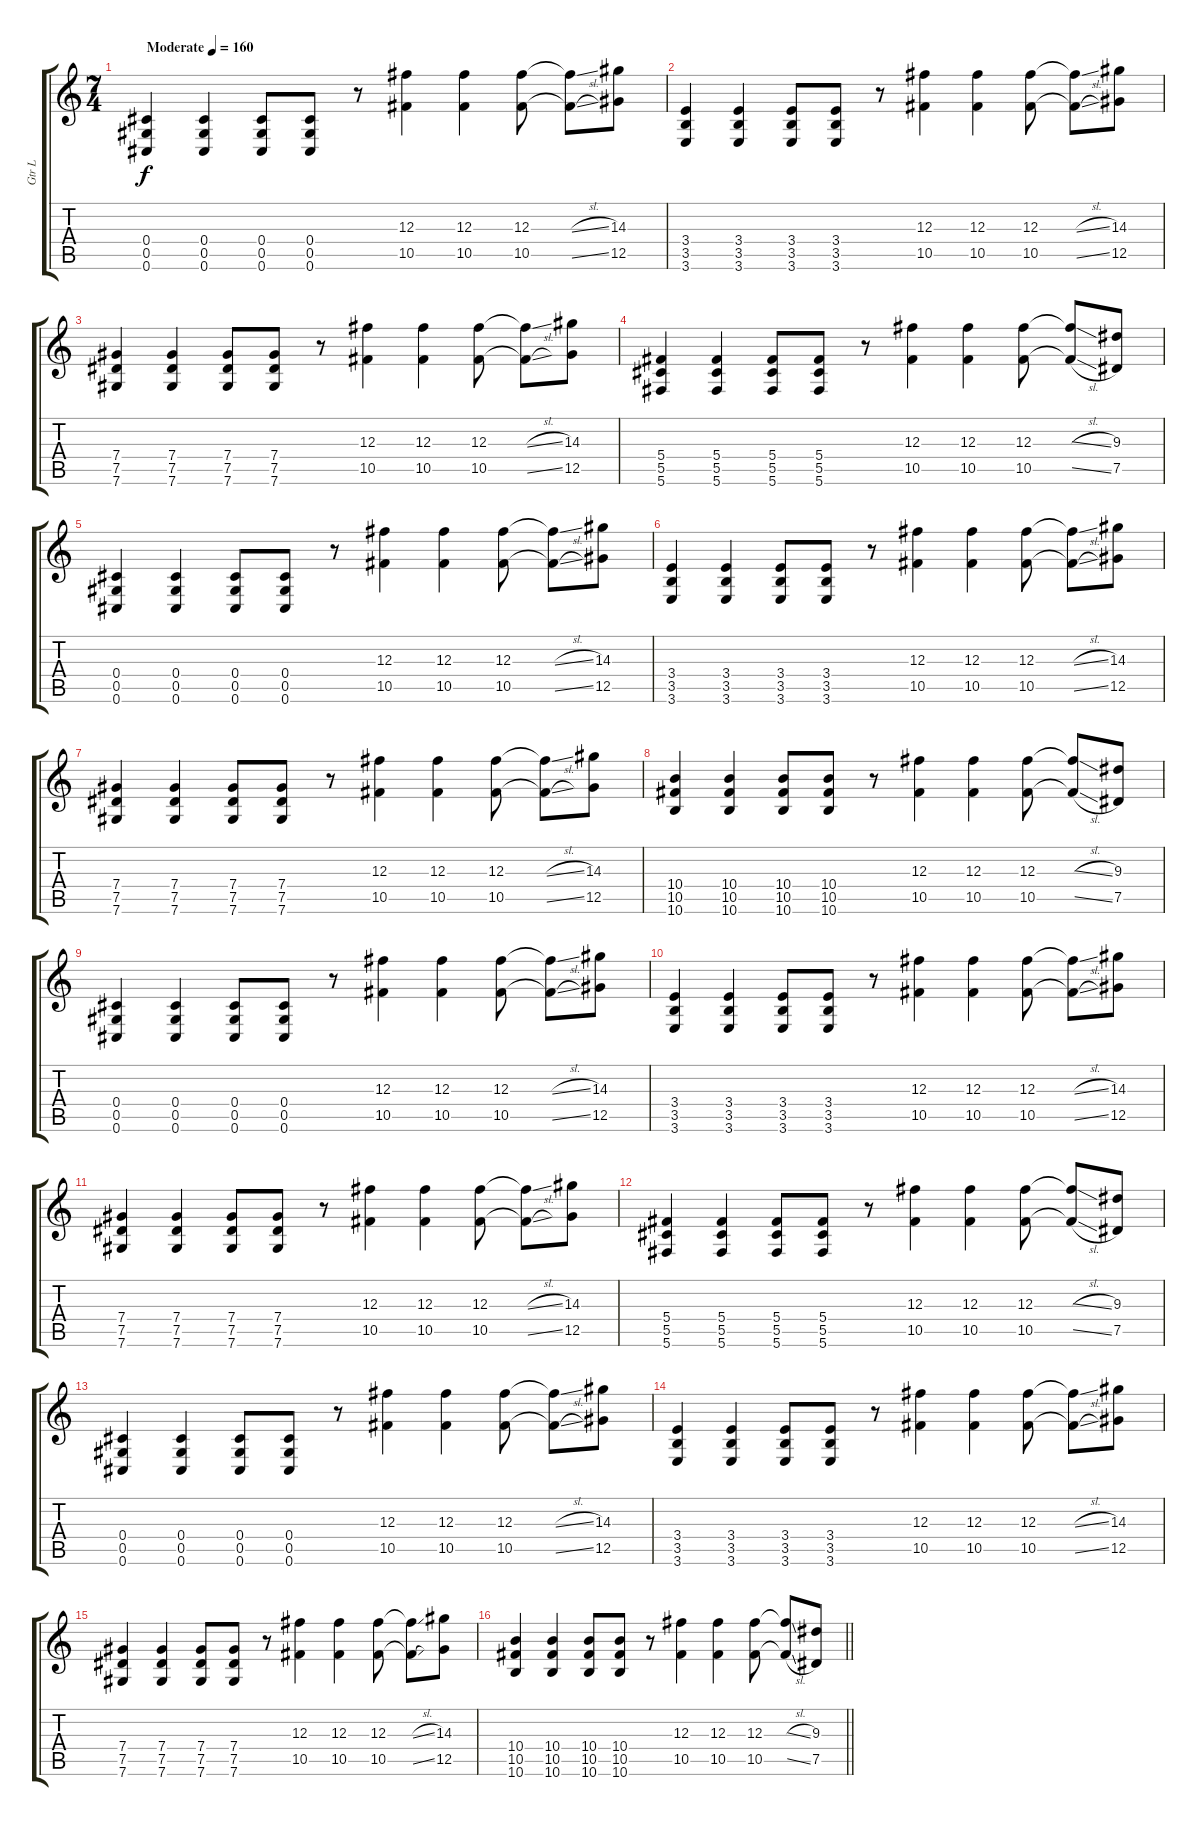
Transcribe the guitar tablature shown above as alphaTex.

\track ("Gtr L" "Gtr L") {instrument distortionguitar}
\staff {score tabs}
\tuning (Eb4 Bb3 Gb3 Db3 Ab2 Db2) {hide}
\ts (7 4)
\tempo (160 "Moderate")
\clef g2
\ks c
(0.4 0.5 0.6).4{dy f instrument distortionguitar} (0.4 0.5 0.6).4 (0.4 0.5 0.6).8 (0.4 0.5 0.6).8 r.8 (12.3 10.5).4 (12.3 10.5).4 (12.3 10.5).8 (12.3{sl t} 10.5{sl t}).8 (14.3 12.5).8 |
(3.4 3.5 3.6).4 (3.4 3.5 3.6).4 (3.4 3.5 3.6).8 (3.4 3.5 3.6).8 r.8 (12.3 10.5).4 (12.3 10.5).4 (12.3 10.5).8 (12.3{sl t} 10.5{sl t}).8 (14.3 12.5).8 |
(7.4 7.5 7.6).4 (7.4 7.5 7.6).4 (7.4 7.5 7.6).8 (7.4 7.5 7.6).8 r.8 (12.3 10.5).4 (12.3 10.5).4 (12.3 10.5).8 (12.3{sl t} 10.5{sl t}).8 (14.3 12.5).8 |
(5.4 5.5 5.6).4 (5.4 5.5 5.6).4 (5.4 5.5 5.6).8 (5.4 5.5 5.6).8 r.8 (12.3 10.5).4 (12.3 10.5).4 (12.3 10.5).8 (12.3{sl t} 10.5{sl t}).8 (9.3 7.5).8 |
(0.4 0.5 0.6).4 (0.4 0.5 0.6).4 (0.4 0.5 0.6).8 (0.4 0.5 0.6).8 r.8 (12.3 10.5).4 (12.3 10.5).4 (12.3 10.5).8 (12.3{sl t} 10.5{sl t}).8 (14.3 12.5).8 |
(3.4 3.5 3.6).4 (3.4 3.5 3.6).4 (3.4 3.5 3.6).8 (3.4 3.5 3.6).8 r.8 (12.3 10.5).4 (12.3 10.5).4 (12.3 10.5).8 (12.3{sl t} 10.5{sl t}).8 (14.3 12.5).8 |
(7.4 7.5 7.6).4 (7.4 7.5 7.6).4 (7.4 7.5 7.6).8 (7.4 7.5 7.6).8 r.8 (12.3 10.5).4 (12.3 10.5).4 (12.3 10.5).8 (12.3{sl t} 10.5{sl t}).8 (14.3 12.5).8 |
(10.4 10.5 10.6).4 (10.4 10.5 10.6).4 (10.4 10.5 10.6).8 (10.4 10.5 10.6).8 r.8 (12.3 10.5).4 (12.3 10.5).4 (12.3 10.5).8 (12.3{sl t} 10.5{sl t}).8 (9.3 7.5).8 |
(0.4 0.5 0.6).4 (0.4 0.5 0.6).4 (0.4 0.5 0.6).8 (0.4 0.5 0.6).8 r.8 (12.3 10.5).4 (12.3 10.5).4 (12.3 10.5).8 (12.3{sl t} 10.5{sl t}).8 (14.3 12.5).8 |
(3.4 3.5 3.6).4 (3.4 3.5 3.6).4 (3.4 3.5 3.6).8 (3.4 3.5 3.6).8 r.8 (12.3 10.5).4 (12.3 10.5).4 (12.3 10.5).8 (12.3{sl t} 10.5{sl t}).8 (14.3 12.5).8 |
(7.4 7.5 7.6).4 (7.4 7.5 7.6).4 (7.4 7.5 7.6).8 (7.4 7.5 7.6).8 r.8 (12.3 10.5).4 (12.3 10.5).4 (12.3 10.5).8 (12.3{sl t} 10.5{sl t}).8 (14.3 12.5).8 |
(5.4 5.5 5.6).4 (5.4 5.5 5.6).4 (5.4 5.5 5.6).8 (5.4 5.5 5.6).8 r.8 (12.3 10.5).4 (12.3 10.5).4 (12.3 10.5).8 (12.3{sl t} 10.5{sl t}).8 (9.3 7.5).8 |
(0.4 0.5 0.6).4 (0.4 0.5 0.6).4 (0.4 0.5 0.6).8 (0.4 0.5 0.6).8 r.8 (12.3 10.5).4 (12.3 10.5).4 (12.3 10.5).8 (12.3{sl t} 10.5{sl t}).8 (14.3 12.5).8 |
(3.4 3.5 3.6).4 (3.4 3.5 3.6).4 (3.4 3.5 3.6).8 (3.4 3.5 3.6).8 r.8 (12.3 10.5).4 (12.3 10.5).4 (12.3 10.5).8 (12.3{sl t} 10.5{sl t}).8 (14.3 12.5).8 |
(7.4 7.5 7.6).4 (7.4 7.5 7.6).4 (7.4 7.5 7.6).8 (7.4 7.5 7.6).8 r.8 (12.3 10.5).4 (12.3 10.5).4 (12.3 10.5).8 (12.3{sl t} 10.5{sl t}).8 (14.3 12.5).8 |
\barLineRight lightlight
(10.4 10.5 10.6).4 (10.4 10.5 10.6).4 (10.4 10.5 10.6).8 (10.4 10.5 10.6).8 r.8 (12.3 10.5).4 (12.3 10.5).4 (12.3 10.5).8 (12.3{sl t} 10.5{sl t}).8 (9.3 7.5).8
